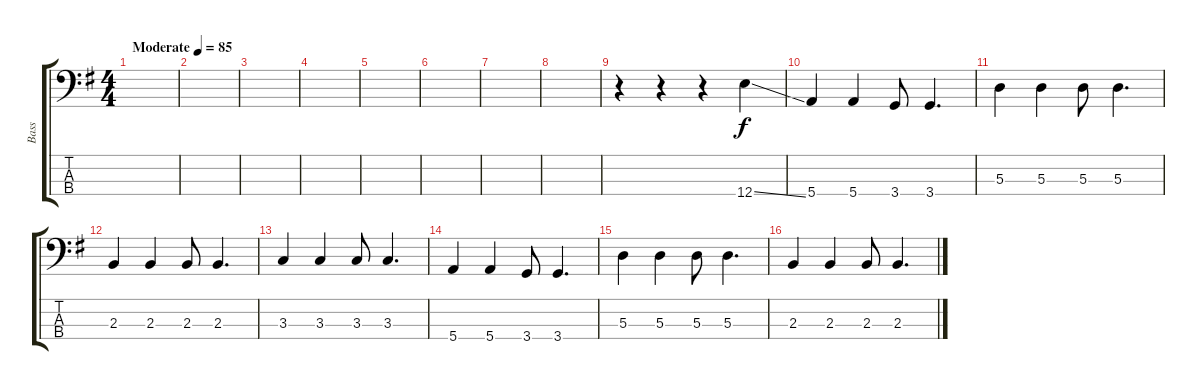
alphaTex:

\track ("Bass" "Bass") {instrument electricbassfinger}
\staff {score tabs}
\tuning (G2 D2 A1 E1) {hide}
\ts (4 4)
\tempo (85 "Moderate")
\clef f4
\ks g
|
|
|
|
|
|
|
|
r.4 r.4 r.4 12.4{ss}.4 |
5.4.4 5.4.4 3.4.8 3.4.4{d} |
5.3.4 5.3.4 5.3.8 5.3.4{d} |
2.3.4 2.3.4 2.3.8 2.3.4{d} |
3.3.4 3.3.4 3.3.8 3.3.4{d} |
5.4.4 5.4.4 3.4.8 3.4.4{d} |
5.3.4 5.3.4 5.3.8 5.3.4{d} |
2.3.4 2.3.4 2.3.8 2.3.4{d}
